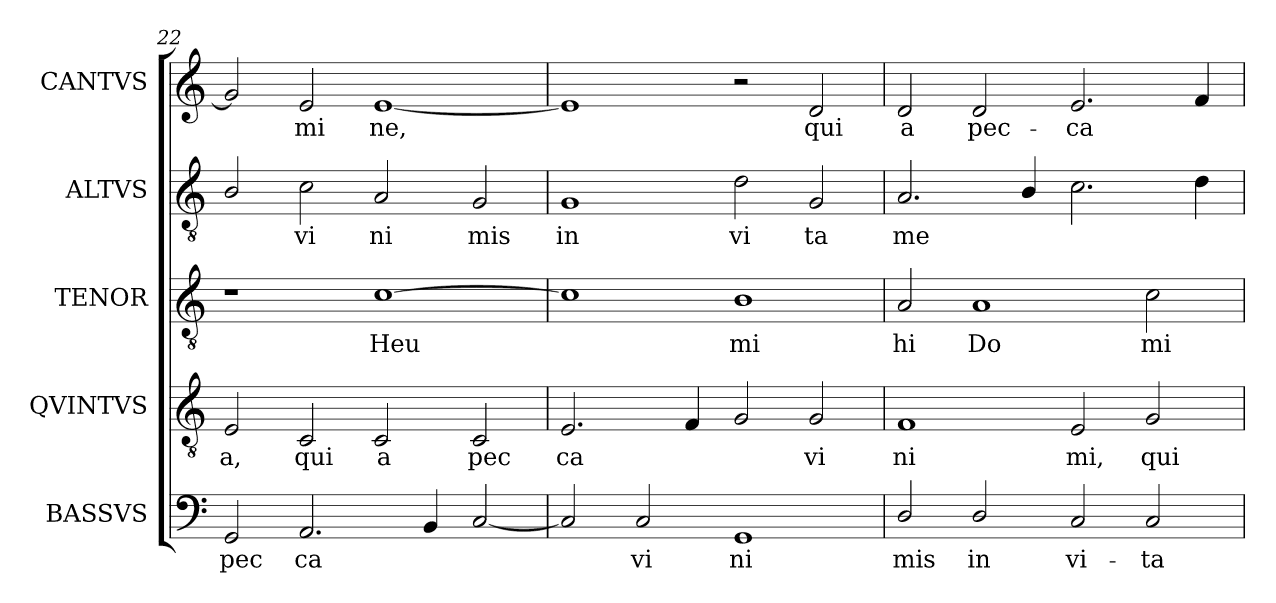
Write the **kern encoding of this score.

**kern	**text	**kern	**text	**kern	**text	**kern	**text	**kern	**text
*part5	*part5	*part4	*part4	*part3	*part3	*part2	*part2	*part1	*part1
*staff5	*staff5	*staff4	*staff4	*staff3	*staff3	*staff2	*staff2	*staff1	*staff1
*I"BASSVS	*	*I"QVINTVS	*	*I"TENOR	*	*I"ALTVS	*	*I"CANTVS	*
*clefF4	*	*clefGv2	*	*clefGv2	*	*clefGv2	*	*clefG2	*
*k[]	*	*k[]	*	*k[]	*	*k[]	*	*k[]	*
*C:	*	*C:	*	*C:	*	*C:	*	*C:	*
=22	=22	=22	=22	=22	=22	=22	=22	=22	=22
!	!LO:LY:b:cj	!	!LO:LY:b:cj	!	!	!	!LO:LY:b:cj	!	!LO:LY:b:cj
2GG/	pec	2E/	a,	1r	.	2B/	.	2g/]	.
!	!LO:LY:b:cj	!	!LO:LY:b:cj	!	!	!	!LO:LY:b:cj	!	!LO:LY:b:cj
2.AA/	ca	2C/	qui	.	.	2c\	vi	2e/	mi
!	!	!	!LO:LY:b:cj	!	!LO:LY:b:cj	!	!LO:LY:b:cj	!	!LO:LY:b:cj
.	.	2C/	a	[>1c	Heu	2A/	ni	[<1e	ne,
!	!LO:LY:b:cj	!	!	!	!	!	!	!	!
4BB/	.	.	.	.	.	.	.	.	.
!	!LO:LY:b:cj	!	!LO:LY:b:cj	!	!	!	!LO:LY:b:cj	!	!
[<2C/	.	2C/	pec	.	.	2G/	mis	.	.
=23	=23	=23	=23	=23	=23	=23	=23	=23	=23
!	!LO:LY:b:cj	!	!LO:LY:b:cj	!	!LO:LY:b:cj	!	!LO:LY:b:cj	!	!LO:LY:b:cj
2C/]	.	2.E/	ca	1c]	.	1G	in	1e]	.
!	!LO:LY:b:cj	!	!	!	!	!	!	!	!
2C/	vi	.	.	.	.	.	.	.	.
!	!	!	!LO:LY:b:cj	!	!	!	!	!	!
.	.	4F/	.	.	.	.	.	.	.
!	!LO:LY:b:cj	!	!LO:LY:b:cj	!	!LO:LY:b:cj	!	!LO:LY:b:cj	!	!
1GG	ni	2G/	.	1B	mi	2d\	vi	2r	.
!	!	!	!LO:LY:b:cj	!	!	!	!LO:LY:b:cj	!	!LO:LY:b:cj
.	.	2G/	vi	.	.	2G/	ta	2d/	qui
!!LO:LB:g=z
=24	=24	=24	=24	=24	=24	=24	=24	=24	=24
!	!LO:LY:b:cj	!	!LO:LY:b:cj	!	!LO:LY:b:cj	!	!LO:LY:b:cj	!	!LO:LY:b:cj
2D/	mis	1F	ni	2A/	hi	2.A/	me	2d/	a
!	!LO:LY:b:cj	!	!	!	!LO:LY:b:cj	!	!	!	!LO:LY:b:cj
2D/	in	.	.	1A	Do	.	.	2d/	pec-
!	!	!	!	!	!	!	!LO:LY:b:cj	!	!
.	.	.	.	.	.	4B/	.	.	.
!	!LO:LY:b:cj	!	!LO:LY:b:cj	!	!	!	!LO:LY:b:cj	!	!LO:LY:b:cj
2C/	vi-	2E/	mi,	.	.	2.c\	.	2.e/	-ca-
!	!LO:LY:b:cj	!	!LO:LY:b:cj	!	!LO:LY:b:cj	!	!	!	!
2C/	-ta	2G/	qui	2c\	mi	.	.	.	.
!	!	!	!	!	!	!	!LO:LY:b:cj	!	!LO:LY:b:cj
.	.	.	.	.	.	4d\	.	4f/	--
=	=	=	=	=	=	=	=	=	=
*-	*-	*-	*-	*-	*-	*-	*-	*-	*-
